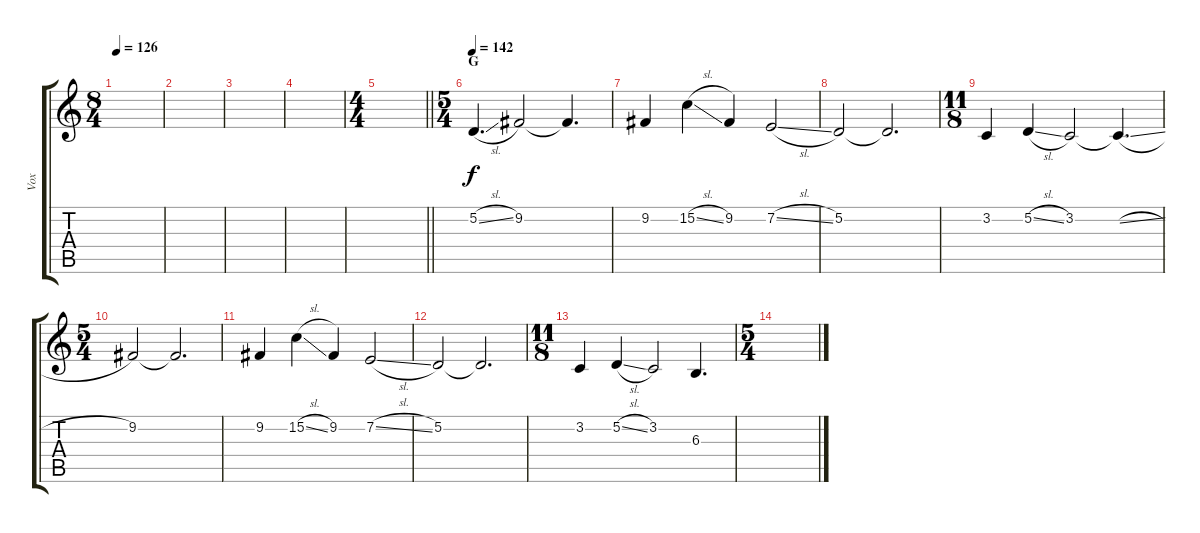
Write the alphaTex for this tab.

\track ("Vox" "Vox") {instrument lead2sawtooth}
\staff {score tabs}
\tuning (D4 A3 F3 C3 G2 C2) {hide}
\ts (8 4)
\tempo 126
\clef g2
\ks c
|
|
|
|
\ts (4 4)
\barLineRight lightlight
|
\ts (5 4)
\section ("" "G")
\tempo 142
5.2{sl}.4{d} 9.2.2 9.2{t}.4{d} |
9.2.4 15.2{sl}.4 9.2.4 7.2{sl}.2 |
5.2.2 5.2{t}.2{d} |
\ts (11 8)
3.2.4 5.2{sl}.4 3.2.2 3.2{sl t}.4{d} |
\ts (5 4)
9.2.2 9.2{t}.2{d} |
9.2.4 15.2{sl}.4 9.2.4 7.2{sl}.2 |
5.2.2 5.2{t}.2{d} |
\ts (11 8)
3.2.4 5.2{sl}.4 3.2.2 6.3.4{d} |
\ts (5 4)
